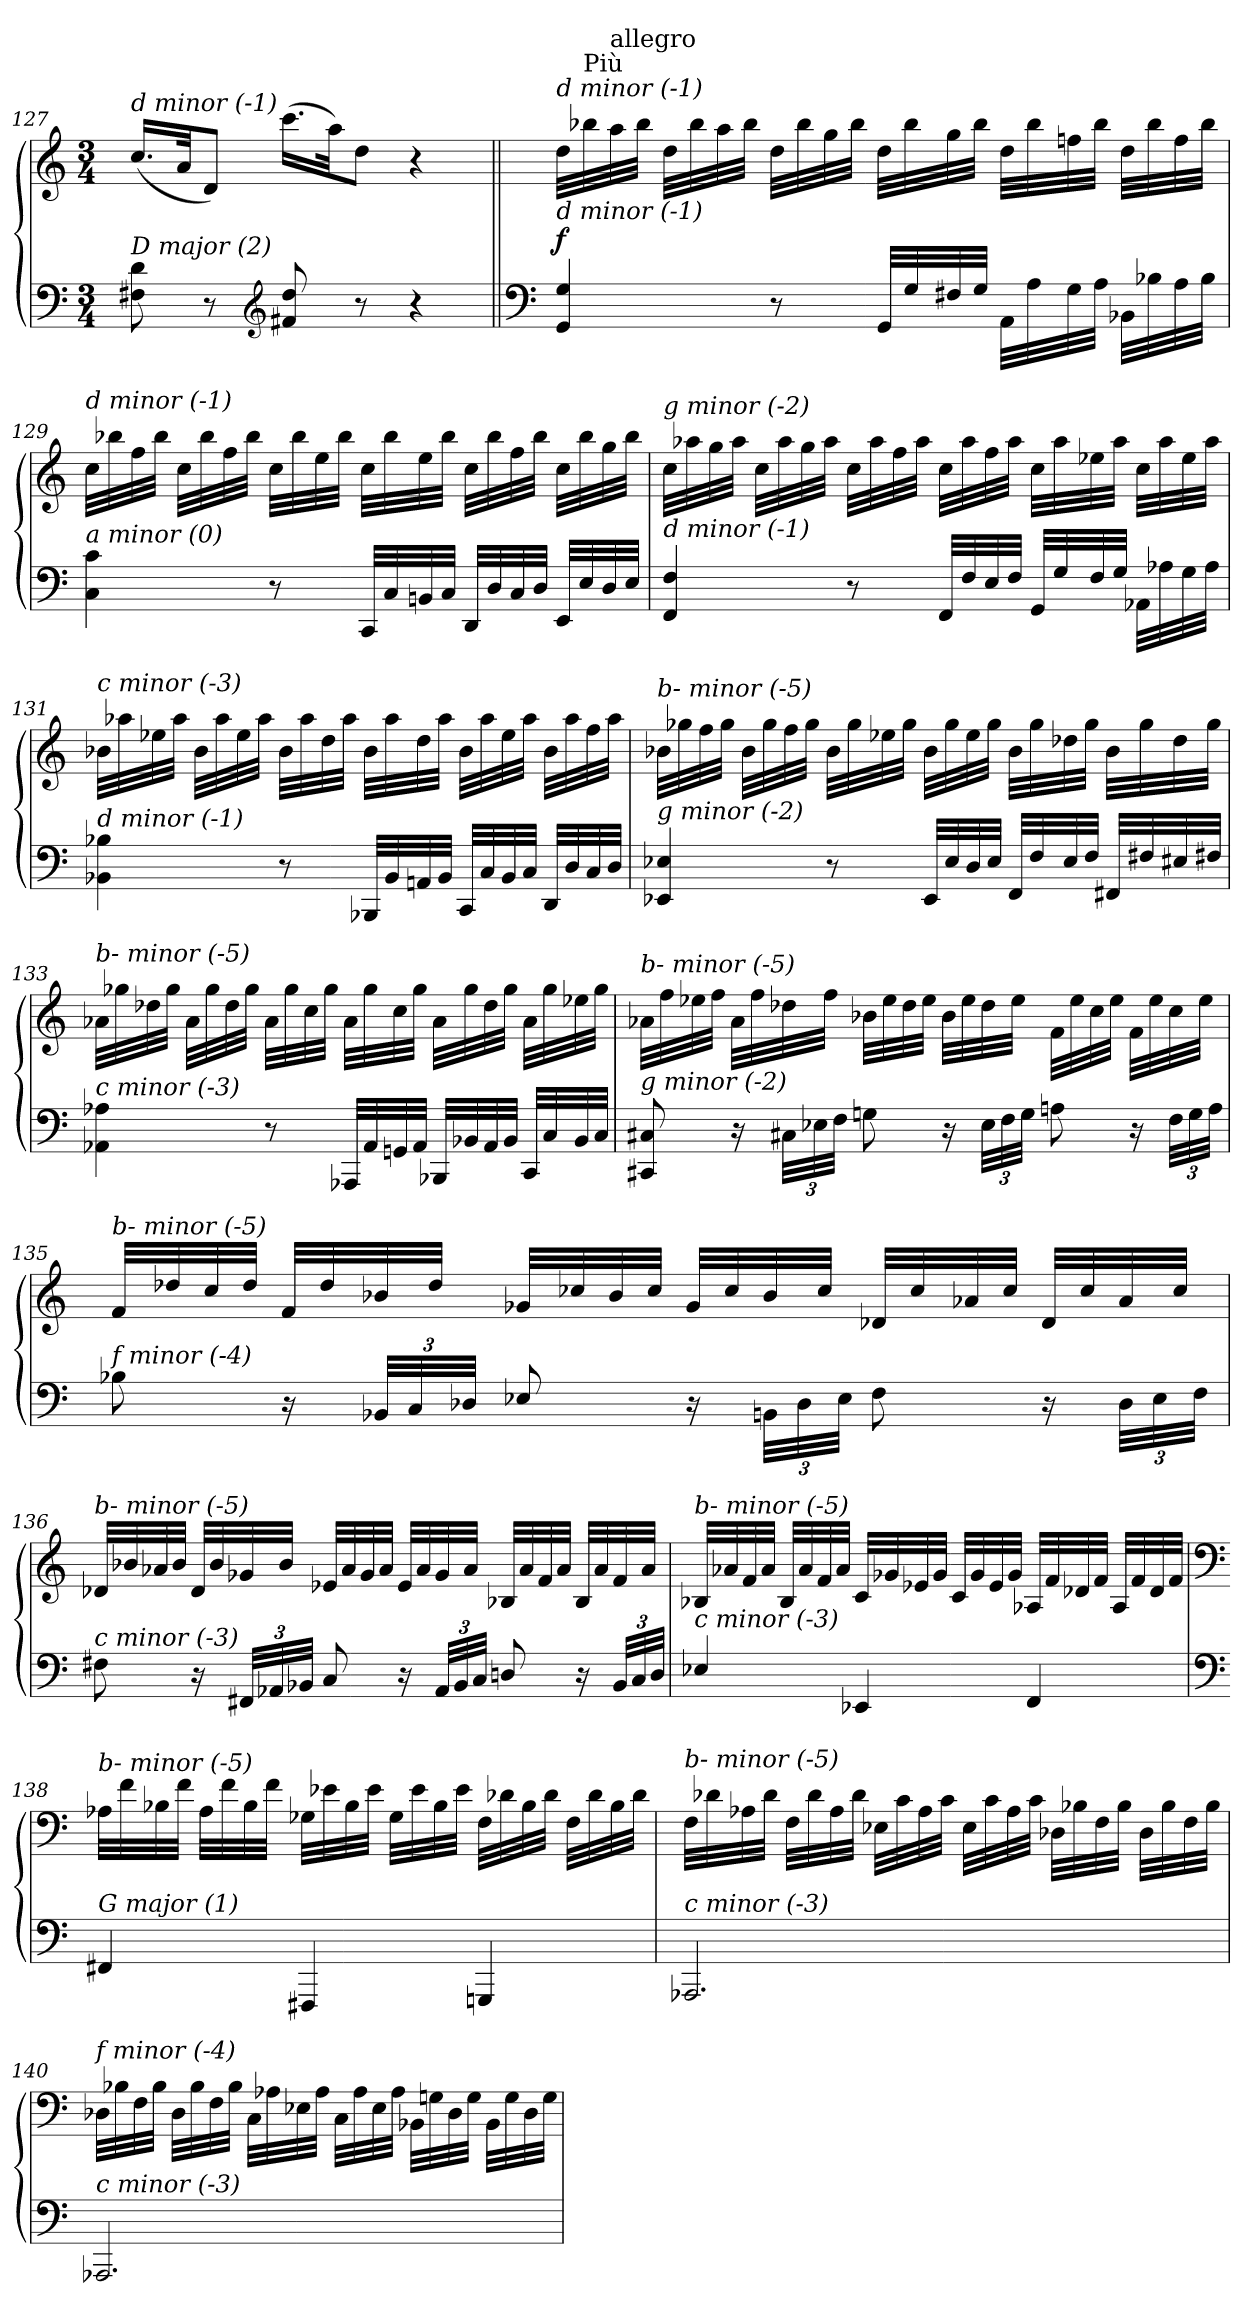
**kern	**kern	**dynam
*part1	*part1	*part1
*staff2	*staff1	*staff1/2
*clefF4	*clefG2	*
*k[]	*k[]	*
*C:	*C:	*
*M3/4	*M3/4	*
=127	=127	=127
!	!LO:TX:i:t=d minor (-1)	!
!LO:TX:i:t=D major (2)	!	!
8F#X\ 8d\	(<16.cc/LL	.
.	32a/Jk	.
8r	8d/J)	.
*clefG2	*	*
8f#X/ 8dd/	(>16.ccc\LL	.
.	32aa\Jk)	.
8r	8dd\J	.
4r	4r	.
!!LO:LB:g=z
=128||	=128||	=128||
*clefF4	*	*
!	!LO:TX:i:t=d minor (-1)	!
!LO:TX:i:t=d minor (-1)	!	!
!	!	!LO:DY:a=2
4GG/ 4G/	32dd\LLL	f
!	!LO:TX:a:t=Più	!
.	32bb-X\	.
!	!LO:TX:a:t=allegro	!
.	32aa\	.
.	32bb-\JJJ	.
.	32dd\LLL	.
.	32bb-\	.
.	32aa\	.
.	32bb-\JJJ	.
8r	32dd\LLL	.
.	32bb-\	.
.	32gg\	.
.	32bb-\JJJ	.
32GG/LLL	32dd\LLL	.
32G/	32bb-\	.
32F#X/	32gg\	.
32G/JJJ	32bb-\JJJ	.
32AA\LLL	32dd\LLL	.
32A\	32bb-\	.
32G\	32ffni\	.
32A\JJJ	32bb-\JJJ	.
32BB-X\LLL	32dd\LLL	.
32B-X\	32bb-\	.
32A\	32ff\	.
32B-\JJJ	32bb-\JJJ	.
!!LO:PB:g=z
=129	=129	=129
!	!LO:TX:i:t=d minor (-1)	!
!LO:TX:i:t=a minor (0)	!	!
4C\ 4c\	32cc\LLL	.
.	32bb-X\	.
.	32ff\	.
.	32bb-\JJJ	.
.	32cc\LLL	.
.	32bb-\	.
.	32ff\	.
.	32bb-\JJJ	.
8r	32cc\LLL	.
.	32bb-\	.
.	32ee\	.
.	32bb-\JJJ	.
32CC/LLL	32cc\LLL	.
32C/	32bb-\	.
32BBni/	32ee\	.
32C/JJJ	32bb-\JJJ	.
32DD/LLL	32cc\LLL	.
32D/	32bb-\	.
32C/	32ff\	.
32D/JJJ	32bb-\JJJ	.
32EE/LLL	32cc\LLL	.
32E/	32bb-\	.
32D/	32gg\	.
32E/JJJ	32bb-\JJJ	.
!!LO:LB:g=z
=130	=130	=130
!	!LO:TX:i:t=g minor (-2)	!
!LO:TX:i:t=d minor (-1)	!	!
4FF/ 4F/	32cc\LLL	.
.	32aa-X\	.
.	32gg\	.
.	32aa-\JJJ	.
.	32cc\LLL	.
.	32aa-\	.
.	32gg\	.
.	32aa-\JJJ	.
8r	32cc\LLL	.
.	32aa-\	.
.	32ff\	.
.	32aa-\JJJ	.
32FF/LLL	32cc\LLL	.
32F/	32aa-\	.
32E/	32ff\	.
32F/JJJ	32aa-\JJJ	.
32GG/LLL	32cc\LLL	.
32G/	32aa-\	.
32F/	32ee-X\	.
32G/JJJ	32aa-\JJJ	.
32AA-X\LLL	32cc\LLL	.
32A-X\	32aa-\	.
32G\	32ee-\	.
32A-\JJJ	32aa-\JJJ	.
=131	=131	=131
!	!LO:TX:i:t=c minor (-3)	!
!LO:TX:i:t=d minor (-1)	!	!
4BB-X\ 4B-X\	32b-X\LLL	.
.	32aa-X\	.
.	32ee-X\	.
.	32aa-\JJJ	.
.	32b-\LLL	.
.	32aa-\	.
.	32ee-\	.
.	32aa-\JJJ	.
8r	32b-\LLL	.
.	32aa-\	.
.	32dd\	.
.	32aa-\JJJ	.
32BBB-X/LLL	32b-\LLL	.
32BB-i/	32aa-\	.
32AAni/	32dd\	.
32BB-/JJJ	32aa-\JJJ	.
32CC/LLL	32b-\LLL	.
32C/	32aa-\	.
32BB-/	32ee-\	.
32C/JJJ	32aa-\JJJ	.
32DD/LLL	32b-\LLL	.
32D/	32aa-\	.
32C/	32ff\	.
32D/JJJ	32aa-\JJJ	.
!!LO:PB:g=z
=132	=132	=132
!	!LO:TX:i:t=b- minor (-5)	!
!LO:TX:i:t=g minor (-2)	!	!
4EE-X/ 4E-X/	32b-X\LLL	.
.	32gg-X\	.
.	32ff\	.
.	32gg-\JJJ	.
.	32b-\LLL	.
.	32gg-\	.
.	32ff\	.
.	32gg-\JJJ	.
8r	32b-\LLL	.
.	32gg-\	.
.	32ee-X\	.
.	32gg-\JJJ	.
32EE-/LLL	32b-\LLL	.
32E-/	32gg-\	.
32D/	32ee-\	.
32E-/JJJ	32gg-\JJJ	.
32FF/LLL	32b-\LLL	.
32F/	32gg-\	.
32E-/	32dd-X\	.
32F/JJJ	32gg-\JJJ	.
32FF#Xj/LLL	32b-\LLL	.
32F#Xj/	32gg-\	.
32E#XZ/	32dd-\	.
32F#Xj/JJJ	32gg-\JJJ	.
!!LO:LB:g=z
=133	=133	=133
!	!LO:TX:i:t=b- minor (-5)	!
!LO:TX:i:t=c minor (-3)	!	!
4AA-X\ 4A-X\	32a-X\LLL	.
.	32gg-X\	.
.	32dd-X\	.
.	32gg-\JJJ	.
.	32a-\LLL	.
.	32gg-\	.
.	32dd-\	.
.	32gg-\JJJ	.
8r	32a-\LLL	.
.	32gg-\	.
.	32cc\	.
.	32gg-\JJJ	.
32AAA-X/LLL	32a-\LLL	.
32AA-i/	32gg-\	.
32GGni/	32cc\	.
32AA-/JJJ	32gg-\JJJ	.
32BBB-X/LLL	32a-\LLL	.
32BB-X/	32gg-\	.
32AA-/	32dd-\	.
32BB-/JJJ	32gg-\JJJ	.
32CC/LLL	32a-\LLL	.
32C/	32gg-\	.
32BB-/	32ee-X\	.
32C/JJJ	32gg-\JJJ	.
!!LO:LB:g=z
=134	=134	=134
!	!LO:TX:i:t=b- minor (-5)	!
!LO:TX:i:t=g minor (-2)	!	!
8CC#Xj/ 8C#Xj/	32a-X\LLL	.
.	32ff\	.
.	32ee-X\	.
.	32ff\JJJ	.
16r	32a-\LLL	.
.	32ff\	.
*Xbrackettup	*	*
48C#Xj\LLL	32dd-X\	.
48E-X\	.	.
.	32ff\JJJ	.
48F\JJJ	.	.
8Gni\	32b-X\LLL	.
.	32ee-\	.
.	32dd-\	.
.	32ee-\JJJ	.
16r	32b-\LLL	.
.	32ee-\	.
48E-\LLL	32dd-\	.
48F\	.	.
.	32ee-\JJJ	.
48G\JJJ	.	.
8Ani\	32f\LLL	.
.	32ee-\	.
.	32cc\	.
.	32ee-\JJJ	.
16r	32f\LLL	.
.	32ee-\	.
48F\LLL	32cc\	.
48G\	.	.
.	32ee-\JJJ	.
48A\JJJ	.	.
!!LO:PB:g=z
=135	=135	=135
!	!LO:TX:i:t=b- minor (-5)	!
!LO:TX:i:t=f minor (-4)	!	!
8B-X\	32f/LLL	.
.	32dd-X/	.
.	32cc/	.
.	32dd-/JJJ	.
16r	32f/LLL	.
.	32dd-/	.
48BB-X/LLL	32b-X/	.
48C/	.	.
.	32dd-/JJJ	.
48D-X/JJJ	.	.
8E-X/	32g-X/LLL	.
.	32cc-X/	.
.	32b-/	.
.	32cc-/JJJ	.
16r	32g-/LLL	.
.	32cc-/	.
48BBnj\LLL	32b-/	.
48D-\	.	.
.	32cc-/JJJ	.
48E-\JJJ	.	.
8F\	32d-X/LLL	.
.	32cc-/	.
.	32a-X/	.
.	32cc-/JJJ	.
16r	32d-/LLL	.
.	32cc-/	.
48D-\LLL	32a-/	.
48E-\	.	.
.	32cc-/JJJ	.
48F\JJJ	.	.
!!LO:LB:g=z
=136	=136	=136
!	!LO:TX:i:t=b- minor (-5)	!
!LO:TX:i:t=c minor (-3)	!	!
8F#Xj\	32d-X/LLL	.
.	32b-X/	.
.	32a-X/	.
.	32b-/JJJ	.
16r	32d-/LLL	.
.	32b-/	.
48FF#Xj/LLL	32g-X/	.
48AA-X/	.	.
.	32b-/JJJ	.
48BB-X/JJJ	.	.
8C/	32e-X/LLL	.
.	32a-/	.
.	32g-/	.
.	32a-/JJJ	.
16r	32e-/LLL	.
.	32a-/	.
48AA-/LLL	32g-/	.
48BB-/	.	.
.	32a-/JJJ	.
48C/JJJ	.	.
8Dni/	32B-X/LLL	.
.	32a-/	.
.	32f/	.
.	32a-/JJJ	.
16r	32B-/LLL	.
.	32a-/	.
48BB-/LLL	32f/	.
48C/	.	.
.	32a-/JJJ	.
48D/JJJ	.	.
!!LO:LB:g=z
=137	=137	=137
!	!LO:TX:i:t=b- minor (-5)	!
!LO:TX:i:t=c minor (-3)	!	!
4E-X/	32B-X/LLL	.
.	32a-X/	.
.	32f/	.
.	32a-/JJJ	.
.	32B-/LLL	.
.	32a-/	.
.	32f/	.
.	32a-/JJJ	.
4EE-X/	32c/LLL	.
.	32g-X/	.
.	32e-X/	.
.	32g-/JJJ	.
.	32c/LLL	.
.	32g-/	.
.	32e-/	.
.	32g-/JJJ	.
4FF/	32A-X/LLL	.
.	32f/	.
.	32d-X/	.
.	32f/JJJ	.
.	32A-/LLL	.
.	32f/	.
.	32d-/	.
.	32f/JJJ	.
!!LO:LB:g=z
=138	=138	=138
*clefF4	*clefF4	*
!	!LO:TX:i:t=b- minor (-5)	!
!LO:TX:i:t=G major (1)	!	!
4FF#Xj/	32A-X\LLL	.
.	32f\	.
.	32B-X\	.
.	32f\JJJ	.
.	32A-\LLL	.
.	32f\	.
.	32B-\	.
.	32f\JJJ	.
4FFF#Xj/	32G-X\LLL	.
.	32e-X\	.
.	32B-\	.
.	32e-\JJJ	.
.	32G-\LLL	.
.	32e-\	.
.	32B-\	.
.	32e-\JJJ	.
4GGGn/	32F\LLL	.
.	32d-X\	.
.	32B-\	.
.	32d-\JJJ	.
.	32F\LLL	.
.	32d-\	.
.	32B-\	.
.	32d-\JJJ	.
!!LO:LB:g=z
=139	=139	=139
!	!LO:TX:i:t=b- minor (-5)	!
!LO:TX:i:t=c minor (-3)	!	!
2.AAA-X/	32F\LLL	.
.	32d-X\	.
.	32A-X\	.
.	32d-\JJJ	.
.	32F\LLL	.
.	32d-\	.
.	32A-\	.
.	32d-\JJJ	.
.	32E-X\LLL	.
.	32c\	.
.	32A-\	.
.	32c\JJJ	.
.	32E-\LLL	.
.	32c\	.
.	32A-\	.
.	32c\JJJ	.
.	32D-X\LLL	.
.	32B-X\	.
.	32F\	.
.	32B-\JJJ	.
.	32D-\LLL	.
.	32B-\	.
.	32F\	.
.	32B-\JJJ	.
!!LO:LB:g=z
=140	=140	=140
!	!LO:TX:i:t=f minor (-4)	!
!LO:TX:i:t=c minor (-3)	!	!
2.AAA-X/	32D-X\LLL	.
.	32B-X\	.
.	32F\	.
.	32B-\JJJ	.
.	32D-\LLL	.
.	32B-\	.
.	32F\	.
.	32B-\JJJ	.
.	32C\LLL	.
.	32A-X\	.
.	32E-X\	.
.	32A-\JJJ	.
.	32C\LLL	.
.	32A-\	.
.	32E-\	.
.	32A-\JJJ	.
.	32BB-X\LLL	.
.	32Gni\	.
.	32D-\	.
.	32G\JJJ	.
.	32BB-\LLL	.
.	32G\	.
.	32D-\	.
.	32G\JJJ	.
=	=	=
*-	*-	*-
